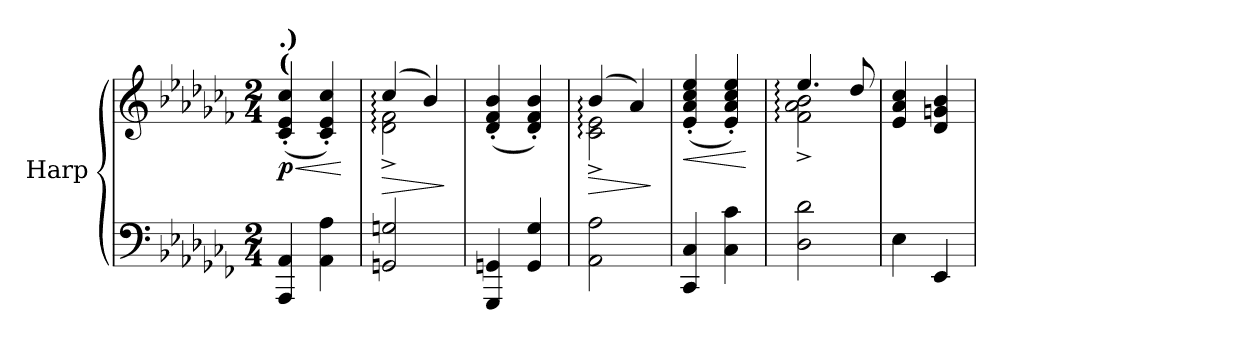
**kern	**kern	**dynam
*part1	*part1	*part1
*staff2	*staff1	*staff1/2
*I"Harp	*	*
*I'Hrp.	*	*
*clefF4	*clefG2	*
*k[b-e-a-d-g-c-f-]	*k[b-e-a-d-g-c-f-]	*
*M2/4	*M2/4	*
*MM60	*MM60	*
=1	=1	=1
!	!LO:TX:a:B:t=(	!
!	!LO:TX:a:B:t=.)	!
!	!	!LO:HP:b
!	!	!LO:DY:n=1:b
4AAA-/ 4AA-/	(<4c-/' 4e-/' 4cc-/'	< p
4AA-\ 4A-\	4c-/' 4e-/' 4cc-/')	.
.	.	[
=2	=2	=2
!	!	!LO:HP:b
*	*^	*
2GGn/ 2Gn/	(>4cc-:/	2d-\:^ 2f-\:^	>
.	4b-/)	.	.
*	*v	*v	*
.	.	]
=3	=3	=3
4GGG-/ 4GGn/	(<4d-/' 4f-/' 4b-/'	.
4GG/ 4G-/	4d-/' 4f-/' 4b-/')	.
=4	=4	=4
!	!	!LO:HP:b
*	*^	*
2AA-\ 2A-\	(>4b-:/	2c-\:^ 2e-\:^	>
.	4a-/)	.	.
*	*v	*v	*
.	.	]
=5	=5	=5
!	!	!LO:HP:b
4CC-/ 4C-/	(<4e-/' 4a-/' 4cc-/' 4ee-/'	<
4C-\ 4c-\	4e-/' 4a-/' 4cc-/' 4ee-/')	.
.	.	[
=6	=6	=6
*	*^	*
2D-\ 2d-\	4.ee-:/	2f-\:^ 2a-\:^ 2b-\:^	.
.	8dd-/	.	.
*	*v	*v	*
!!LO:LB:g=z
=7	=7	=7
4E-\	4e-/ 4a-/ 4cc-/	.
4EE-/	4d-/ 4gn/ 4b-/	.
=	=	=
*-	*-	*-
